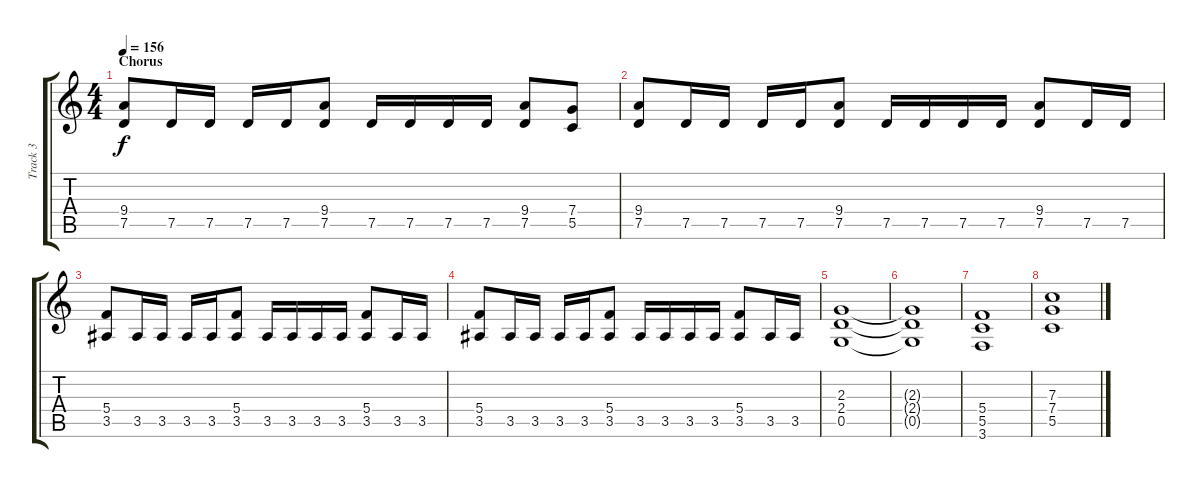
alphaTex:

\track ("Track 3" "Track 3") {instrument distortionguitar}
\staff {score tabs}
\tuning (D4 A3 F3 C3 G2 D2) {hide}
\ts (4 4)
\section ("" "Chorus")
\tempo 156
\clef g2
\ks c
(9.4 7.5).8{dy f} 7.5.16 7.5.16 7.5.16 7.5.16 (9.4 7.5).8 7.5.16 7.5.16 7.5.16 7.5.16 (9.4 7.5).8 (7.4 5.5).8 |
(9.4 7.5).8 7.5.16 7.5.16 7.5.16 7.5.16 (9.4 7.5).8 7.5.16 7.5.16 7.5.16 7.5.16 (9.4 7.5).8 7.5.16 7.5.16 |
(5.4 3.5).8 3.5.16 3.5.16 3.5.16 3.5.16 (5.4 3.5).8 3.5.16 3.5.16 3.5.16 3.5.16 (5.4 3.5).8 3.5.16 3.5.16 |
(5.4 3.5).8 3.5.16 3.5.16 3.5.16 3.5.16 (5.4 3.5).8 3.5.16 3.5.16 3.5.16 3.5.16 (5.4 3.5).8 3.5.16 3.5.16 |
(2.3 2.4 0.5).1 |
(2.3{t} 2.4{t} 0.5{t}).1 |
(5.4 5.5 3.6).1 |
(7.3 7.4 5.5).1
